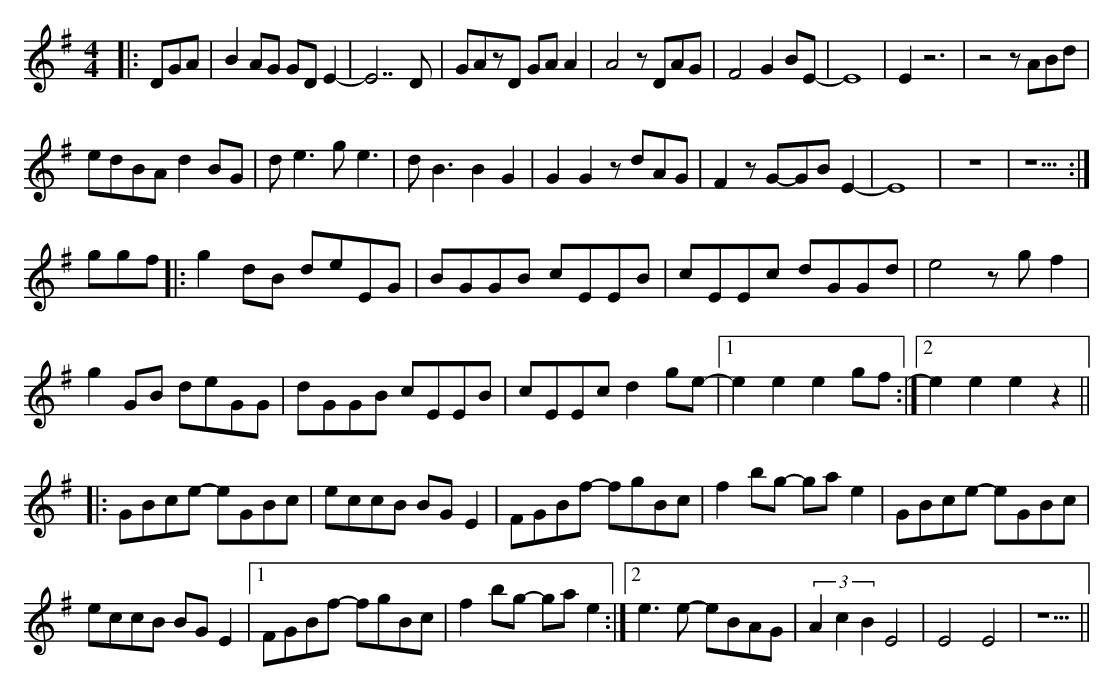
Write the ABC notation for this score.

X:1
M:4/4
K:G
|:DGA|B2AG GDE2-|E7D|GAzD GAA2|A4 zDAG|F4 G2BE-|E8|E2z6|z4 zABd|
edBA d2BG|de3 ge3|dB3 B2G2|G2G2 zdAG|F2zG-GBE2-|E8|z8|z5:|
ggf|:g2dB deEG|BGGB cEEB|cEEc dGGd|e4 zgf2|
g2GB deGG|dGGB cEEB|cEEc d2ge-|1 e2e2 e2gf:|2 e2e2e2z2||
|:GBce- eGBc|eccB BGE2|FGBf- fgBc|f2bg- gae2|GBce- eGBc|
eccB BGE2|1 FGBf- fgBc|f2bg- gae2:|2 e3e- eBAG|(3A2c2B2 E4|E4E4|z5||
